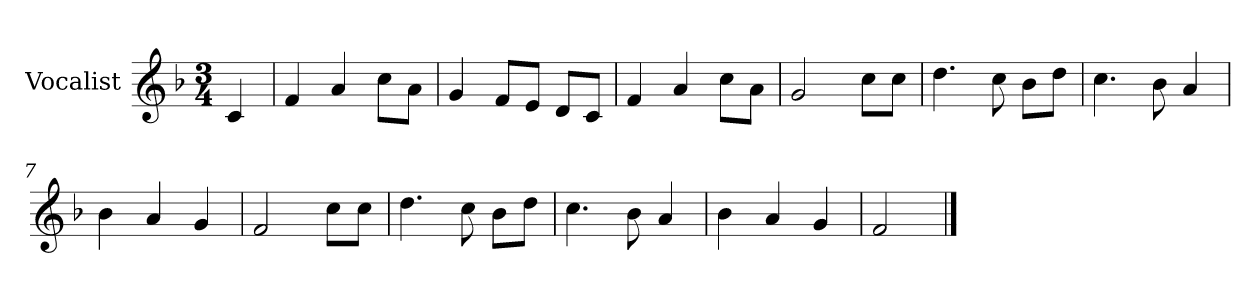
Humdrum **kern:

**kern
*part1
*staff1
*I"Vocalist
*k[b-]
*F:
*M3/4
=
4c
=1
4f
4a
8ccL
8aJ
=2
4g
8fL
8eJ
8dL
8cJ
=3
4f
4a
8ccL
8aJ
=4
2g
8ccL
8ccJ
=5
4.dd
8cc
8b-L
8ddJ
=6
4.cc
8b-
4a
=7
4b-
4a
4g
=8
2f
8ccL
8ccJ
=9
4.dd
8cc
8b-L
8ddJ
=10
4.cc
8b-
4a
=11
4b-
4a
4g
=12
2f
==
*-
